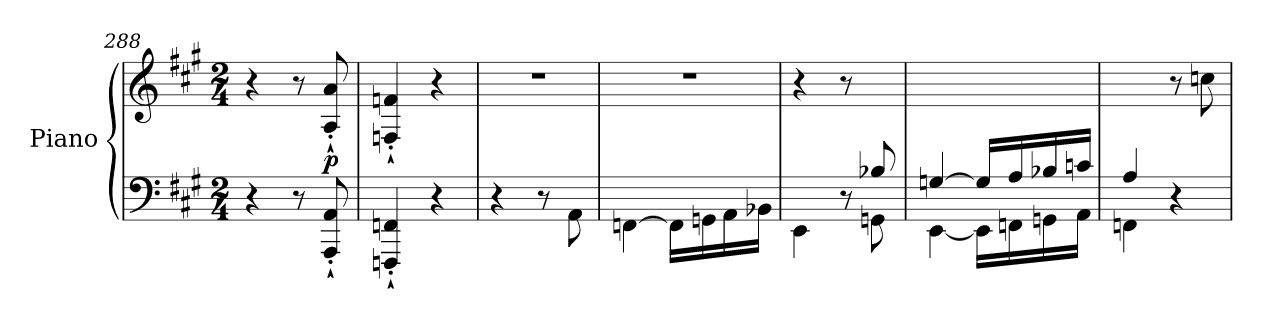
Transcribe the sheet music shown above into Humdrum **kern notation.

**kern	**kern	**dynam
*part1	*part1	*part1
*staff2	*staff1	*staff1/2
*I"Piano	*	*
*I'Pno	*	*
*clefF4	*clefG2	*
*k[f#c#g#]	*k[f#c#g#]	*
*A:	*A:	*
*M2/4	*M2/4	*
=288	=288	=288
4r	4r	.
8r	8r	.
!	!	!LO:DY:b
8AAA/`' 8AA/`'	8A/`' 8a/`'	p
=289	=289	=289
4FFFn/`' 4FFn/`'	4Fn/`' 4fn/`'	.
4r	4r	.
=290	=290	=290
4r	2r	.
8r	.	.
8AA\	.	.
!!LO:PB:g=z
=291	=291	=291
[4FFn\	2r	.
16FF\LL]	.	.
16GGn\	.	.
16AA\	.	.
16BB-X\JJ	.	.
!!LO:PB:g=z
=292	=292	=292
*^	*	*
4.ryy	4EE\	4r	.
.	8r	8r	.
8B-X/	8GGn\	8ryy	.
=293	=293	=293	=293
[4Gn/	[4EE\	2ryy	.
16G/LL]	16EE\LL]	.	.
16A/	16FFn\	.	.
16B-X/	16GGn\	.	.
16cn/JJ	16AA\JJ	.	.
=294	=294	=294	=294
4A/	4FFn\	4ryy	.
4ryy	4r	8r	.
.	.	8ccn\	.
*v	*v	*	*
=	=	=
*-	*-	*-
